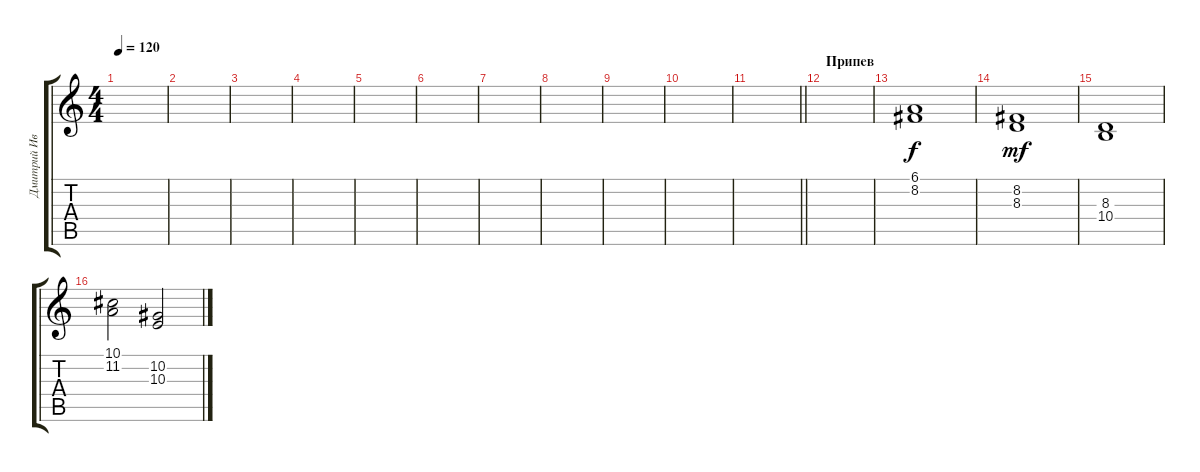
\track ("Дмитрий Иванов        (Синтезатор)" "Дмитрий Ив") {instrument pad2warm}
\staff {score tabs}
\tuning (Eb4 Bb3 Gb3 Db3 Ab2 Eb2) {hide}
\ts (4 4)
\tempo 120
\clef g2
\ks c
|
|
|
|
|
|
|
|
|
|
\barLineRight lightlight
|
\section ("" "Припев")
|
(6.1 8.2).1 |
(8.2 8.3).1{dy mf} |
(8.3 10.4).1 |
(10.1 11.2).2 (10.2 10.3).2
